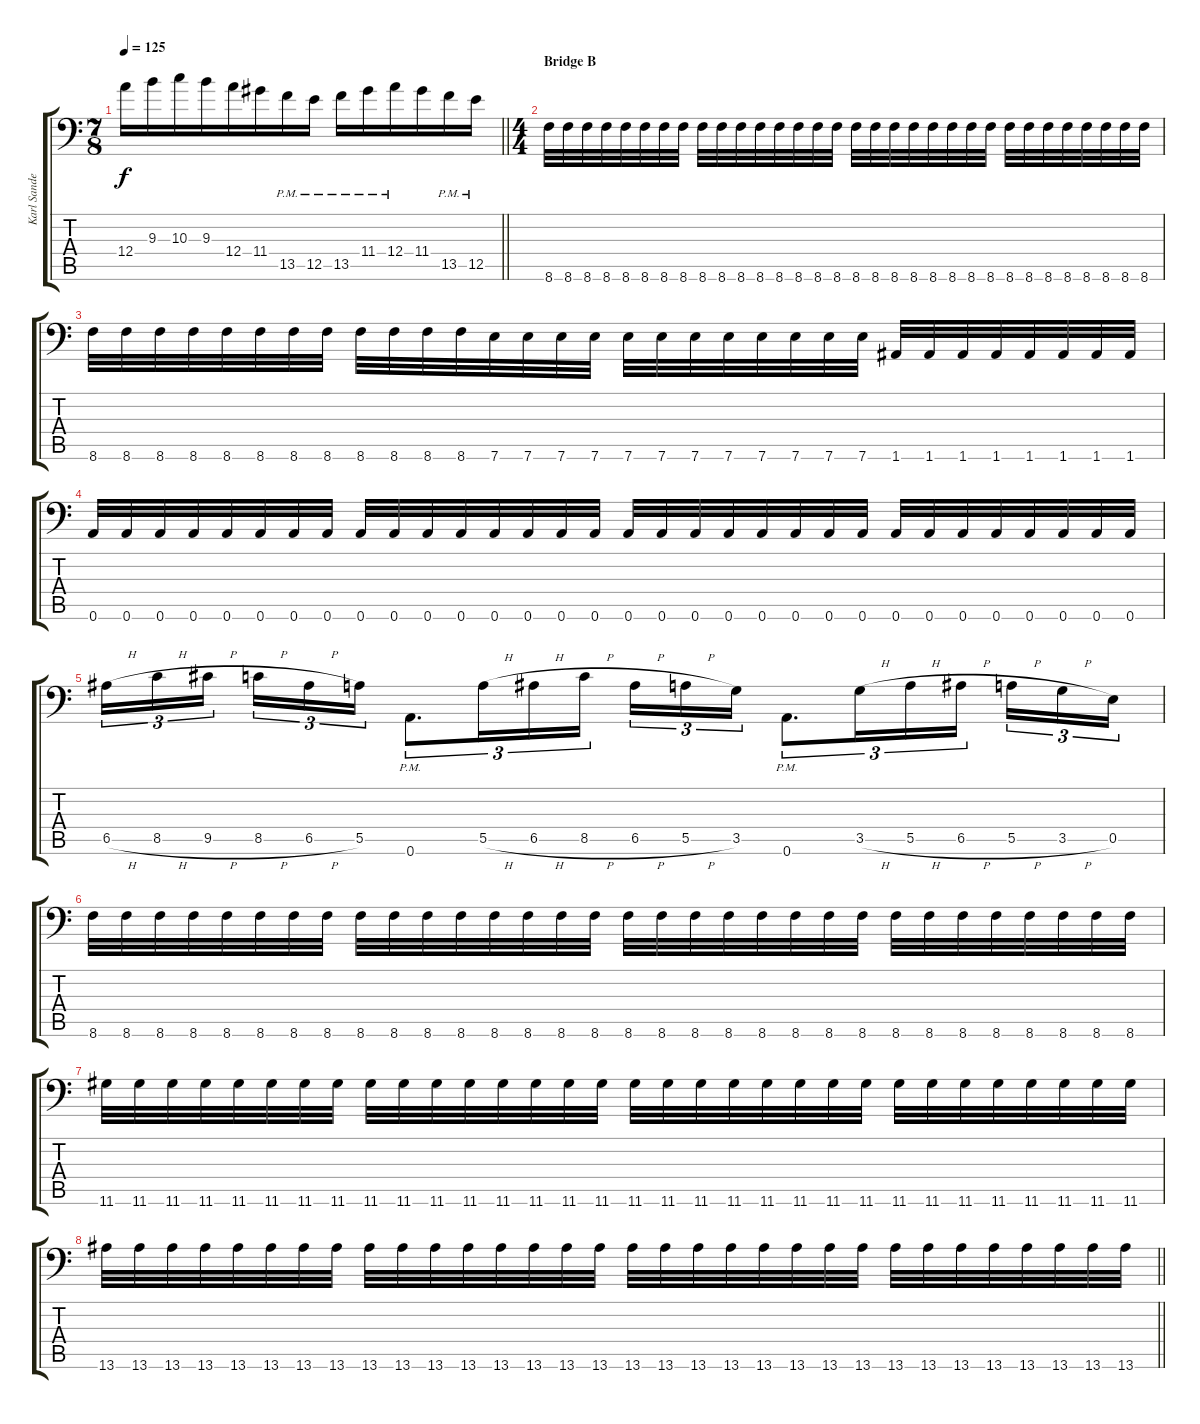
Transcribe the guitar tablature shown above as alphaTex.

\track ("Karl Sanders " "Karl Sande") {instrument overdrivenguitar}
\staff {score tabs}
\tuning (B3 Gb3 D3 A2 E2 A1) {hide}
\ts (7 8)
\tempo 125
\clef f4
\barLineRight lightlight
\ks c
12.4.16{dy f} 9.3.16 10.3.16 9.3.16 12.4.16 11.4.16 13.5{pm}.16 12.5{pm}.16 13.5{pm}.16 11.4{pm}.16 12.4{pm}.16 11.4.16 13.5{pm}.16 12.5{pm}.16 |
\ts (4 4)
\section ("" "Bridge B")
8.6.32 8.6.32 8.6.32 8.6.32 8.6.32 8.6.32 8.6.32 8.6.32 8.6.32 8.6.32 8.6.32 8.6.32 8.6.32 8.6.32 8.6.32 8.6.32 8.6.32 8.6.32 8.6.32 8.6.32 8.6.32 8.6.32 8.6.32 8.6.32 8.6.32 8.6.32 8.6.32 8.6.32 8.6.32 8.6.32 8.6.32 8.6.32 |
8.6.32 8.6.32 8.6.32 8.6.32 8.6.32 8.6.32 8.6.32 8.6.32 8.6.32 8.6.32 8.6.32 8.6.32 7.6.32 7.6.32 7.6.32 7.6.32 7.6.32 7.6.32 7.6.32 7.6.32 7.6.32 7.6.32 7.6.32 7.6.32 1.6.32 1.6.32 1.6.32 1.6.32 1.6.32 1.6.32 1.6.32 1.6.32 |
0.6.32 0.6.32 0.6.32 0.6.32 0.6.32 0.6.32 0.6.32 0.6.32 0.6.32 0.6.32 0.6.32 0.6.32 0.6.32 0.6.32 0.6.32 0.6.32 0.6.32 0.6.32 0.6.32 0.6.32 0.6.32 0.6.32 0.6.32 0.6.32 0.6.32 0.6.32 0.6.32 0.6.32 0.6.32 0.6.32 0.6.32 0.6.32 |
6.5{h}.16{tu (3 2)} 8.5{h}.16{tu (3 2)} 9.5{h}.16{tu (3 2) beam splitsecondary} 8.5{h}.16{tu (3 2)} 6.5{h}.16{tu (3 2)} 5.5.16{tu (3 2)} 0.6{pm}.8{d tu (3 2)} 5.5{h}.16{tu (3 2)} 6.5{h}.16{tu (3 2)} 8.5{h}.16{tu (3 2)} 6.5{h}.16{tu (3 2)} 5.5{h}.16{tu (3 2)} 3.5.16{tu (3 2)} 0.6{pm}.8{d tu (3 2)} 3.5{h}.16{tu (3 2)} 5.5{h}.16{tu (3 2)} 6.5{h}.16{tu (3 2) beam splitsecondary} 5.5{h}.16{tu (3 2)} 3.5{h}.16{tu (3 2)} 0.5.16{tu (3 2)} |
8.6.32 8.6.32 8.6.32 8.6.32 8.6.32 8.6.32 8.6.32 8.6.32 8.6.32 8.6.32 8.6.32 8.6.32 8.6.32 8.6.32 8.6.32 8.6.32 8.6.32 8.6.32 8.6.32 8.6.32 8.6.32 8.6.32 8.6.32 8.6.32 8.6.32 8.6.32 8.6.32 8.6.32 8.6.32 8.6.32 8.6.32 8.6.32 |
11.6.32 11.6.32 11.6.32 11.6.32 11.6.32 11.6.32 11.6.32 11.6.32 11.6.32 11.6.32 11.6.32 11.6.32 11.6.32 11.6.32 11.6.32 11.6.32 11.6.32 11.6.32 11.6.32 11.6.32 11.6.32 11.6.32 11.6.32 11.6.32 11.6.32 11.6.32 11.6.32 11.6.32 11.6.32 11.6.32 11.6.32 11.6.32 |
\barLineRight lightlight
13.6.32 13.6.32 13.6.32 13.6.32 13.6.32 13.6.32 13.6.32 13.6.32 13.6.32 13.6.32 13.6.32 13.6.32 13.6.32 13.6.32 13.6.32 13.6.32 13.6.32 13.6.32 13.6.32 13.6.32 13.6.32 13.6.32 13.6.32 13.6.32 13.6.32 13.6.32 13.6.32 13.6.32 13.6.32 13.6.32 13.6.32 13.6.32
